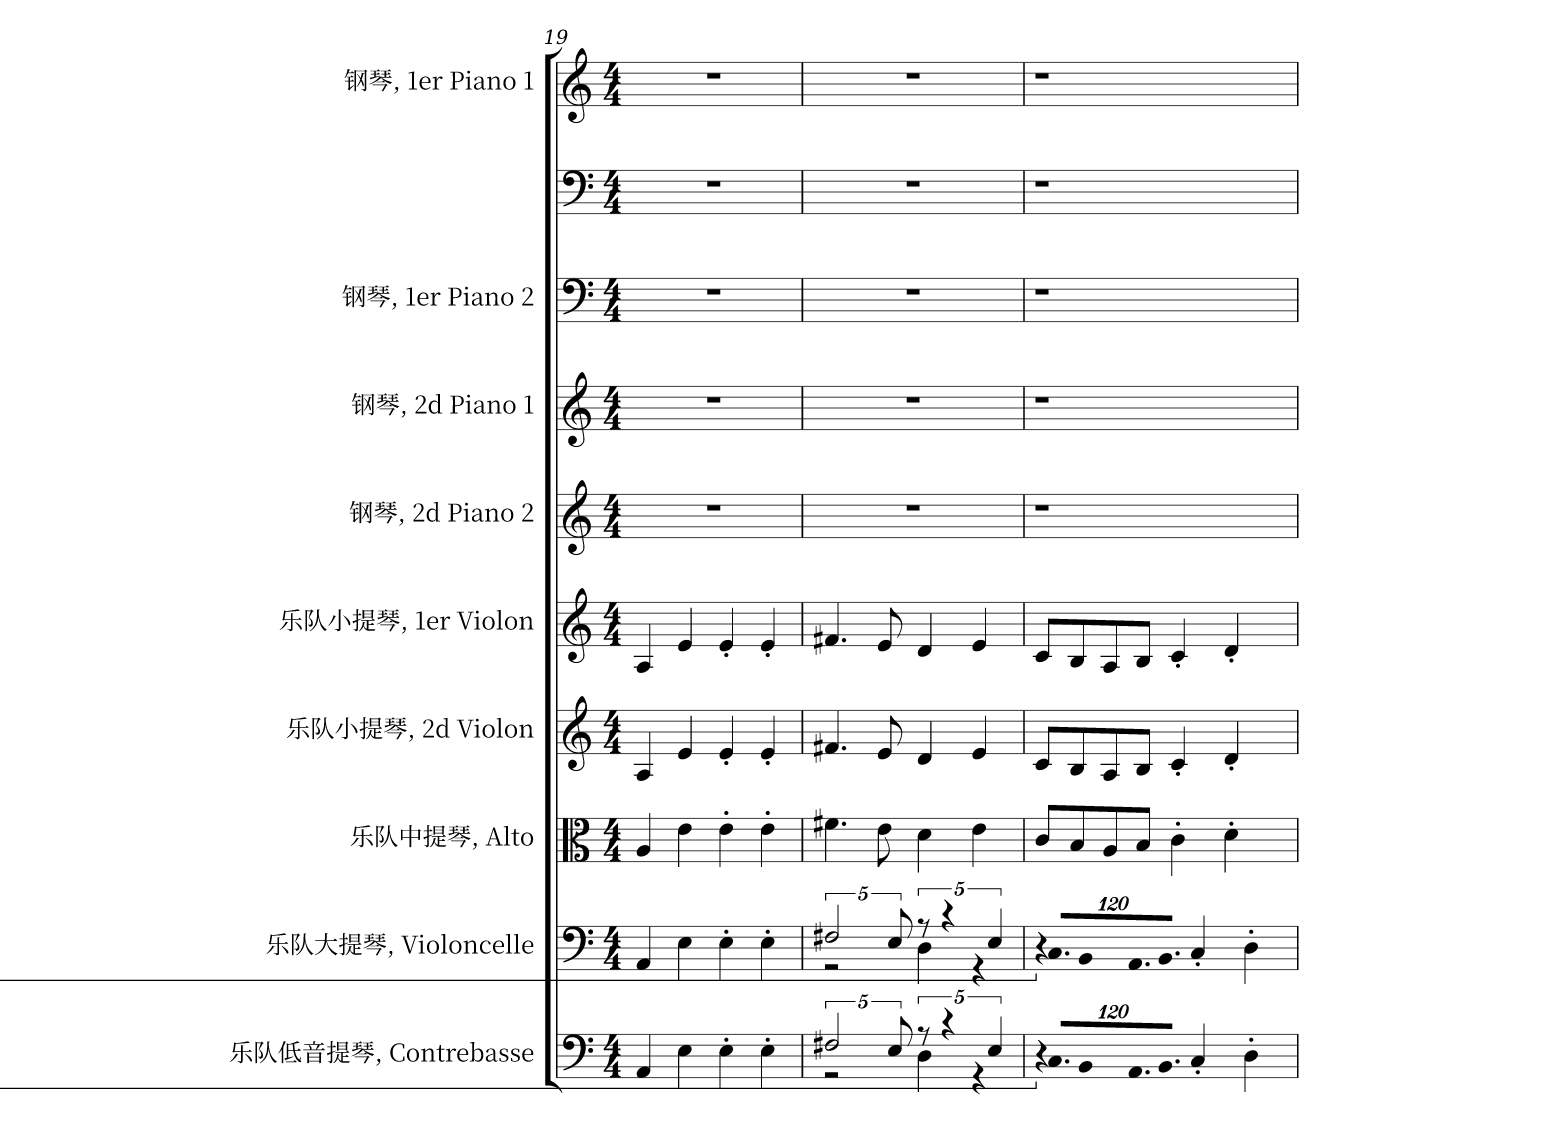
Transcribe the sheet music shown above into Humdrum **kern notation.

**kern	**kern	**kern	**kern	**kern	**kern	**kern	**kern	**kern	**kern
*part9	*part8	*part7	*part6	*part5	*part4	*part3	*part2	*part2	*part1
*staff10	*staff9	*staff8	*staff7	*staff6	*staff5	*staff4	*staff3	*staff2	*staff1
*I"乐队低音提琴, Contrebasse	*I"乐队大提琴, Violoncelle	*I"乐队中提琴, Alto	*I"乐队小提琴, 2d Violon	*I"乐队小提琴, 1er Violon	*I"钢琴, 2d Piano 2	*I"钢琴, 2d Piano 1	*I"钢琴, 1er Piano 2	*	*I"钢琴, 1er Piano 1
*I'Cbs.	*	*	*	*	*I'Pno.	*I'Pno.	*I'Pno.	*	*I'Pno.
*clefF4	*clefF4	*clefC3	*clefG2	*clefG2	*clefG2	*clefG2	*clefF4	*clefF4	*clefG2
*ITrd7c12	*	*	*	*	*	*	*	*	*
*k[]	*k[]	*k[]	*k[]	*k[]	*k[]	*k[]	*k[]	*k[]	*k[]
*M4/4	*M4/4	*M4/4	*M4/4	*M4/4	*M4/4	*M4/4	*M4/4	*M4/4	*M4/4
*MM143	*MM143	*MM143	*MM143	*MM143	*MM143	*MM143	*MM143	*MM143	*MM143
=19	=19	=19	=19	=19	=19	=19	=19	=19	=19
4AAA/	4AA/	4A/	4A/	4A/	1r	1r	1r	1r	1r
4EE\	4E\	4e\	4e/	4e/	.	.	.	.	.
4EE'\	4E'\	4e'\	4e'/	4e'/	.	.	.	.	.
4EE'\	4E'\	4e'\	4e'/	4e'/	.	.	.	.	.
=20	=20	=20	=20	=20	=20	=20	=20	=20	=20
*	*	*	*	*	*	*	*	*	*MM143
*^	*^	*	*	*	*	*	*	*	*
5%2FF#X/	2r	5%2F#X/	2r	4.f#X\	4.f#X/	4.f#X/	1r	1r	1r	1r	1r
.	.	.	.	8e\	8e/	8e/	.	.	.	.	.
10EE/	.	10E/	.	.	.	.	.	.	.	.	.
10r	4DD\	10r	4D\	4d\	4d/	4d/	.	.	.	.	.
5r	.	5r	.	.	.	.	.	.	.	.	.
.	4r	.	4r	4e\	4e/	4e/	.	.	.	.	.
5EE/	.	5E/	.	.	.	.	.	.	.	.	.
*v	*v	*	*	*	*	*	*	*	*	*	*
*	*v	*v	*	*	*	*	*	*	*	*
!!LO:PB:g=z
=21	=21	=21	=21	=21	=21	=21	=21	=21	=21
*	*	*	*	*	*	*	*	*	*MM143
!LO:N:vis=32	!LO:N:vis=32	!	!	!	!	!	!	!	!
640%23r	640%23r	8c/L	8c/L	8c/L	1r	1r	1r	1r	1r
!LO:N:vis=16.	!LO:N:vis=16.	!	!	!	!	!	!	!	!
960%103CC/KL	960%103C/KL	.	.	.	.	.	.	.	.
.	.	8B/	8B/	8B/	.	.	.	.	.
!LO:N:vis=8	!LO:N:vis=8	!	!	!	!	!	!	!	!
960%137BBB/	960%137BB/	.	.	.	.	.	.	.	.
.	.	8A/	8A/	8A/	.	.	.	.	.
!LO:N:vis=16.	!LO:N:vis=16.	!	!	!	!	!	!	!	!
960%103AAA/L	960%103AA/L	.	.	.	.	.	.	.	.
.	.	8B/J	8B/J	8B/J	.	.	.	.	.
!LO:N:vis=16.	!LO:N:vis=16.	!	!	!	!	!	!	!	!
960%103BBB/JJ	960%103BB/JJ	.	.	.	.	.	.	.	.
.	.	4c'\	4c'/	4c'/	.	.	.	.	.
4CC'/	4C'/	.	.	.	.	.	.	.	.
.	.	4d'\	4d'/	4d'/	.	.	.	.	.
4DD'\	4D'\	.	.	.	.	.	.	.	.
.	.	1920ryy	1920ryy	1920ryy	1920ryy	1920ryy	1920ryy	1920ryy	1920ryy
=	=	=	=	=	=	=	=	=	=
*-	*-	*-	*-	*-	*-	*-	*-	*-	*-
